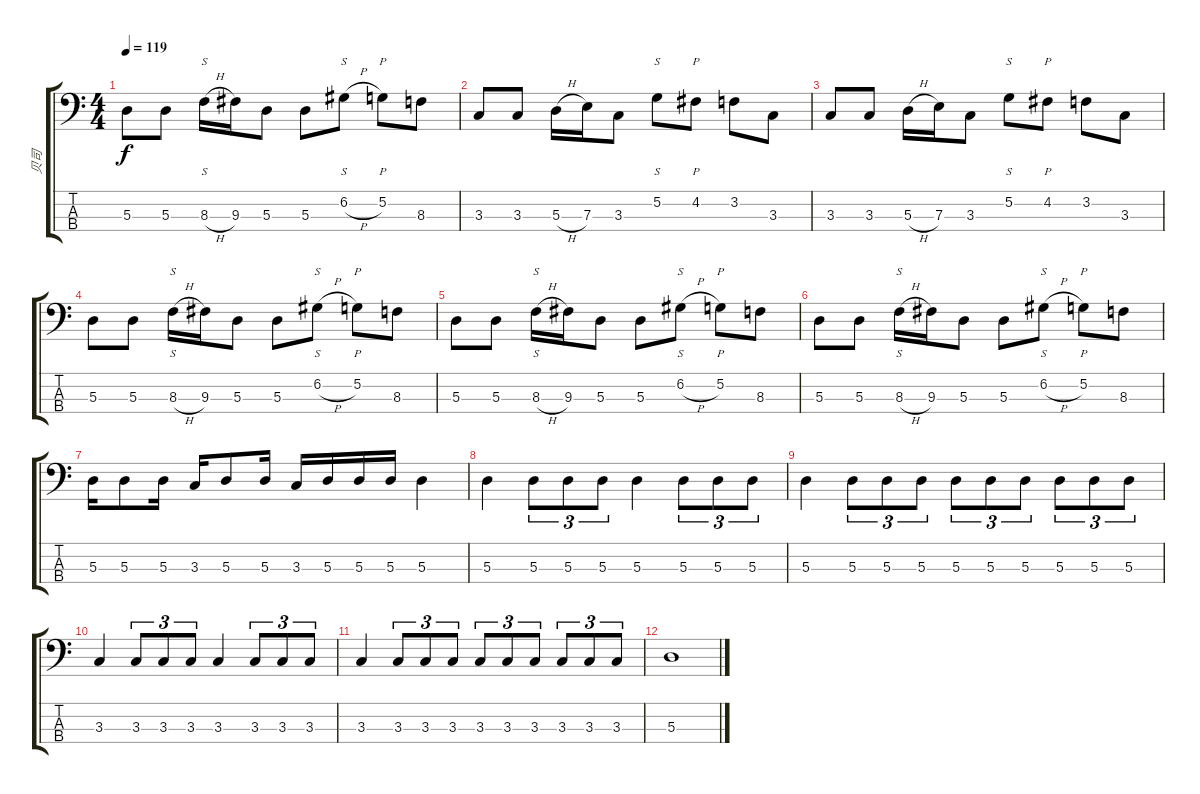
\track ("贝司" "贝司") {instrument electricbasspick}
\staff {score tabs}
\tuning (G2 D2 A1 E1) {hide}
\ts (4 4)
\tempo 119
\clef f4
\ks c
5.3.8{dy f} 5.3.8 8.3{h}.16{s} 9.3.16 5.3.8 5.3.8 6.2{h}.8{s} 5.2.8{p} 8.3.8 |
3.3.8 3.3.8 5.3{h}.16 7.3.16 3.3.8 5.2.8{s} 4.2.8{p} 3.2.8 3.3.8 |
3.3.8 3.3.8 5.3{h}.16 7.3.16 3.3.8 5.2.8{s} 4.2.8{p} 3.2.8 3.3.8 |
5.3.8 5.3.8 8.3{h}.16{s} 9.3.16 5.3.8 5.3.8 6.2{h}.8{s} 5.2.8{p} 8.3.8 |
5.3.8 5.3.8 8.3{h}.16{s} 9.3.16 5.3.8 5.3.8 6.2{h}.8{s} 5.2.8{p} 8.3.8 |
5.3.8 5.3.8 8.3{h}.16{s} 9.3.16 5.3.8 5.3.8 6.2{h}.8{s} 5.2.8{p} 8.3.8 |
5.3.16 5.3.8 5.3.16 3.3.16 5.3.8 5.3.16 3.3.16 5.3.16 5.3.16 5.3.16 5.3.4 |
5.3.4 5.3.8{tu (3 2)} 5.3.8{tu (3 2)} 5.3.8{tu (3 2)} 5.3.4 5.3.8{tu (3 2)} 5.3.8{tu (3 2)} 5.3.8{tu (3 2)} |
5.3.4 5.3.8{tu (3 2)} 5.3.8{tu (3 2)} 5.3.8{tu (3 2)} 5.3.8{tu (3 2)} 5.3.8{tu (3 2)} 5.3.8{tu (3 2)} 5.3.8{tu (3 2)} 5.3.8{tu (3 2)} 5.3.8{tu (3 2)} |
3.3.4 3.3.8{tu (3 2)} 3.3.8{tu (3 2)} 3.3.8{tu (3 2)} 3.3.4 3.3.8{tu (3 2)} 3.3.8{tu (3 2)} 3.3.8{tu (3 2)} |
3.3.4 3.3.8{tu (3 2)} 3.3.8{tu (3 2)} 3.3.8{tu (3 2)} 3.3.8{tu (3 2)} 3.3.8{tu (3 2)} 3.3.8{tu (3 2)} 3.3.8{tu (3 2)} 3.3.8{tu (3 2)} 3.3.8{tu (3 2)} |
5.3.1
